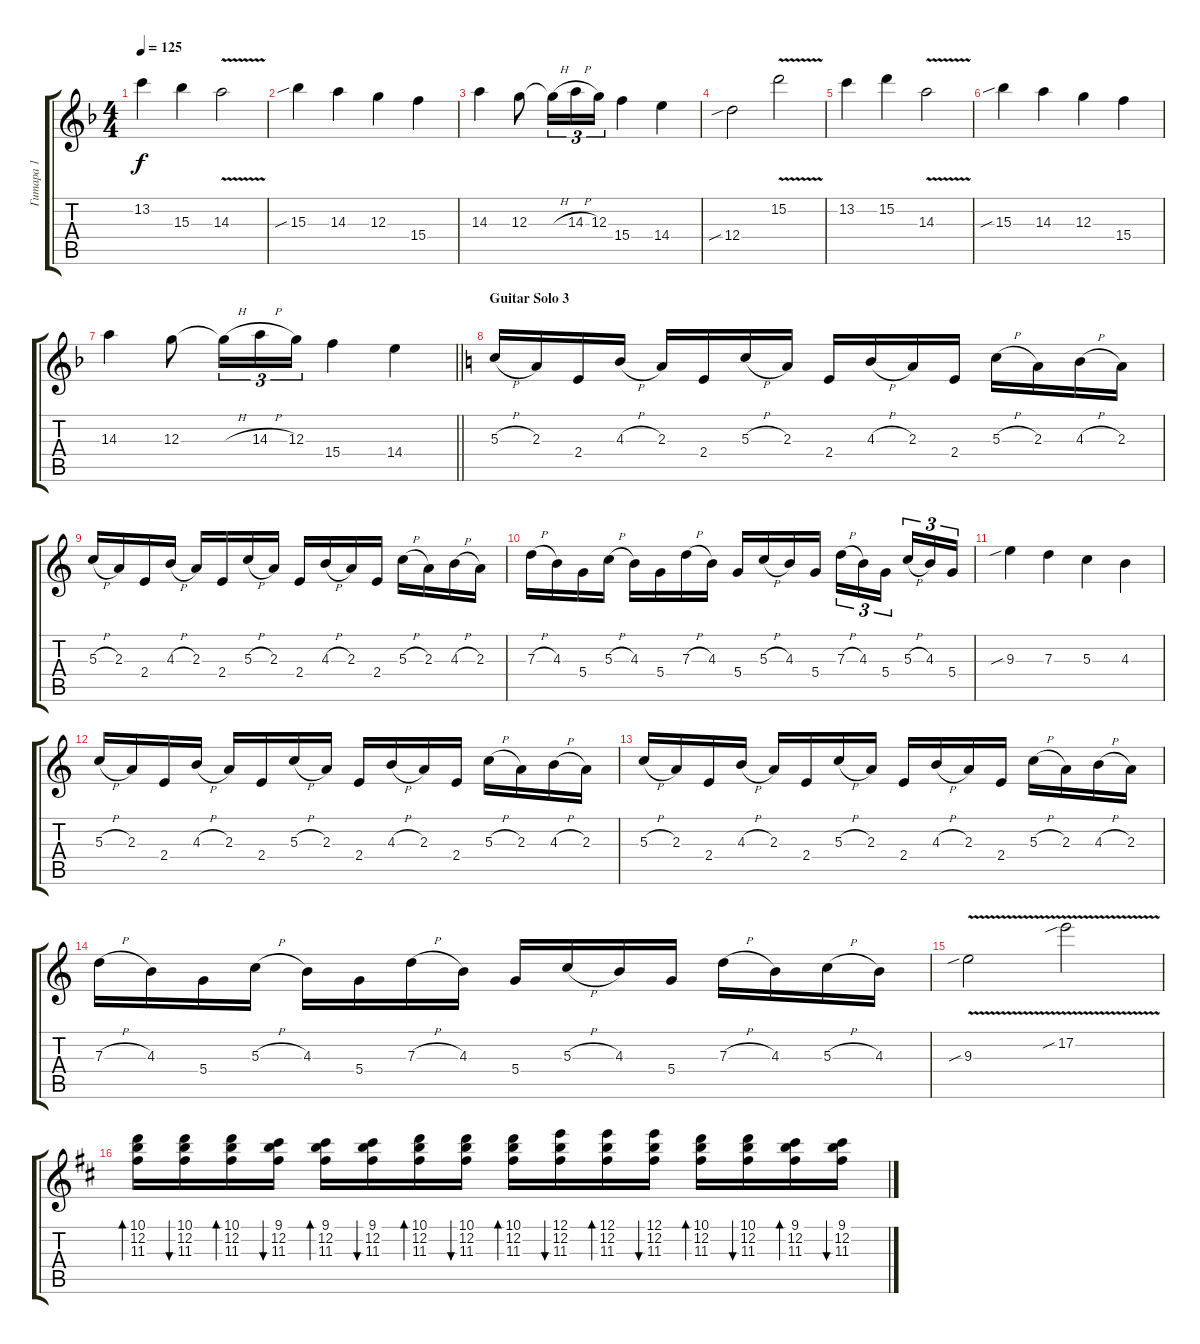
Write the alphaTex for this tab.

\track ("Гитара 1" "Гитара 1") {instrument distortionguitar}
\staff {score tabs}
\tuning (E4 B3 G3 D3 A2 E2) {hide}
\ts (4 4)
\tempo 125
\clef g2
\ks dminor
13.2.4{dy f} 15.3.4 14.3{v}.2 |
15.3{sib}.4 14.3.4 12.3.4 15.4.4 |
14.3.4 12.3.8 12.3{h t}.16{tu (3 2)} 14.3{h}.16{tu (3 2)} 12.3.16{tu (3 2)} 15.4.4 14.4.4 |
12.4{sib}.2 15.2{v}.2 |
13.2.4 15.2.4 14.3{v}.2 |
15.3{sib}.4 14.3.4 12.3.4 15.4.4 |
\barLineRight lightlight
14.3.4 12.3.8 12.3{h t}.16{tu (3 2)} 14.3{h}.16{tu (3 2)} 12.3.16{tu (3 2)} 15.4.4 14.4.4 |
\section ("" "Guitar Solo 3")
\ks aminor
5.3{h}.16 2.3.16 2.4.16 4.3{h}.16 2.3.16 2.4.16 5.3{h}.16 2.3.16 2.4.16 4.3{h}.16 2.3.16 2.4.16 5.3{h}.16 2.3.16 4.3{h}.16 2.3.16 |
5.3{h}.16 2.3.16 2.4.16 4.3{h}.16 2.3.16 2.4.16 5.3{h}.16 2.3.16 2.4.16 4.3{h}.16 2.3.16 2.4.16 5.3{h}.16 2.3.16 4.3{h}.16 2.3.16 |
7.3{h}.16 4.3.16 5.4.16 5.3{h}.16 4.3.16 5.4.16 7.3{h}.16 4.3.16 5.4.16 5.3{h}.16 4.3.16 5.4.16 7.3{h}.16{tu (3 2)} 4.3.16{tu (3 2)} 5.4.16{tu (3 2) beam splitsecondary} 5.3{h}.16{tu (3 2)} 4.3.16{tu (3 2)} 5.4.16{tu (3 2)} |
9.3{sib}.4 7.3.4 5.3.4 4.3.4 |
5.3{h}.16 2.3.16 2.4.16 4.3{h}.16 2.3.16 2.4.16 5.3{h}.16 2.3.16 2.4.16 4.3{h}.16 2.3.16 2.4.16 5.3{h}.16 2.3.16 4.3{h}.16 2.3.16 |
5.3{h}.16 2.3.16 2.4.16 4.3{h}.16 2.3.16 2.4.16 5.3{h}.16 2.3.16 2.4.16 4.3{h}.16 2.3.16 2.4.16 5.3{h}.16 2.3.16 4.3{h}.16 2.3.16 |
7.3{h}.16 4.3.16 5.4.16 5.3{h}.16 4.3.16 5.4.16 7.3{h}.16 4.3.16 5.4.16 5.3{h}.16 4.3.16 5.4.16 7.3{h}.16 4.3.16 5.3{h}.16 4.3.16 |
9.3{v sib}.2 17.2{v sib}.2 |
\ks bminor
(10.1 12.2 11.3).16{bd 120} (10.1 12.2 11.3).16{bu 120} (10.1 12.2 11.3).16{bd 120} (9.1 12.2 11.3).16{bu 120} (9.1 12.2 11.3).16{bd 120} (9.1 12.2 11.3).16{bu 120} (10.1 12.2 11.3).16{bd 120} (10.1 12.2 11.3).16{bu 120} (10.1 12.2 11.3).16{bd 120} (12.1 12.2 11.3).16{bu 120} (12.1 12.2 11.3).16{bd 120} (12.1 12.2 11.3).16{bu 120} (10.1 12.2 11.3).16{bd 120} (10.1 12.2 11.3).16{bu 120} (9.1 12.2 11.3).16{bd 120} (9.1 12.2 11.3).16{bu 120}
